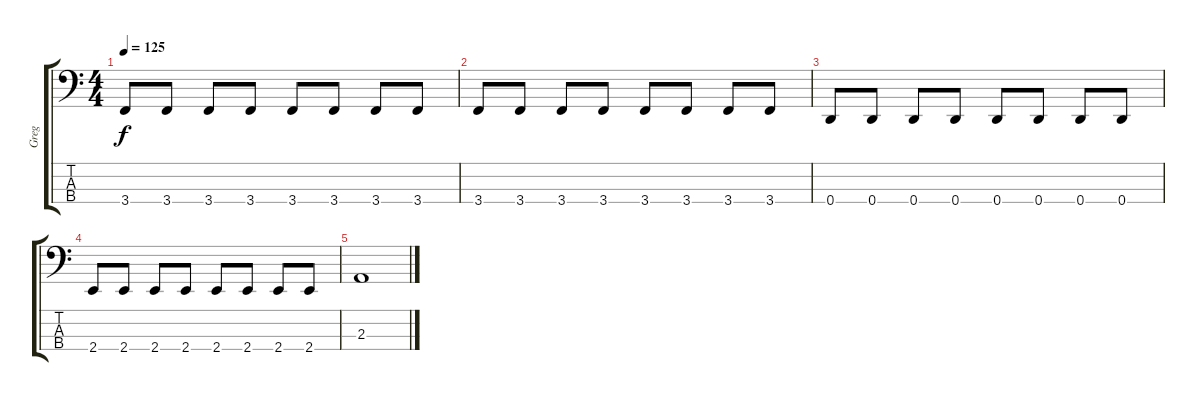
\track ("Greg" "Greg") {instrument electricbasspick}
\staff {score tabs}
\tuning (F2 C2 G1 D1) {hide}
\ts (4 4)
\tempo 125
\clef f4
\ks c
3.4.8{dy f} 3.4.8 3.4.8 3.4.8 3.4.8 3.4.8 3.4.8 3.4.8 |
3.4.8 3.4.8 3.4.8 3.4.8 3.4.8 3.4.8 3.4.8 3.4.8 |
0.4.8 0.4.8 0.4.8 0.4.8 0.4.8 0.4.8 0.4.8 0.4.8 |
2.4.8 2.4.8 2.4.8 2.4.8 2.4.8 2.4.8 2.4.8 2.4.8 |
2.3.1
